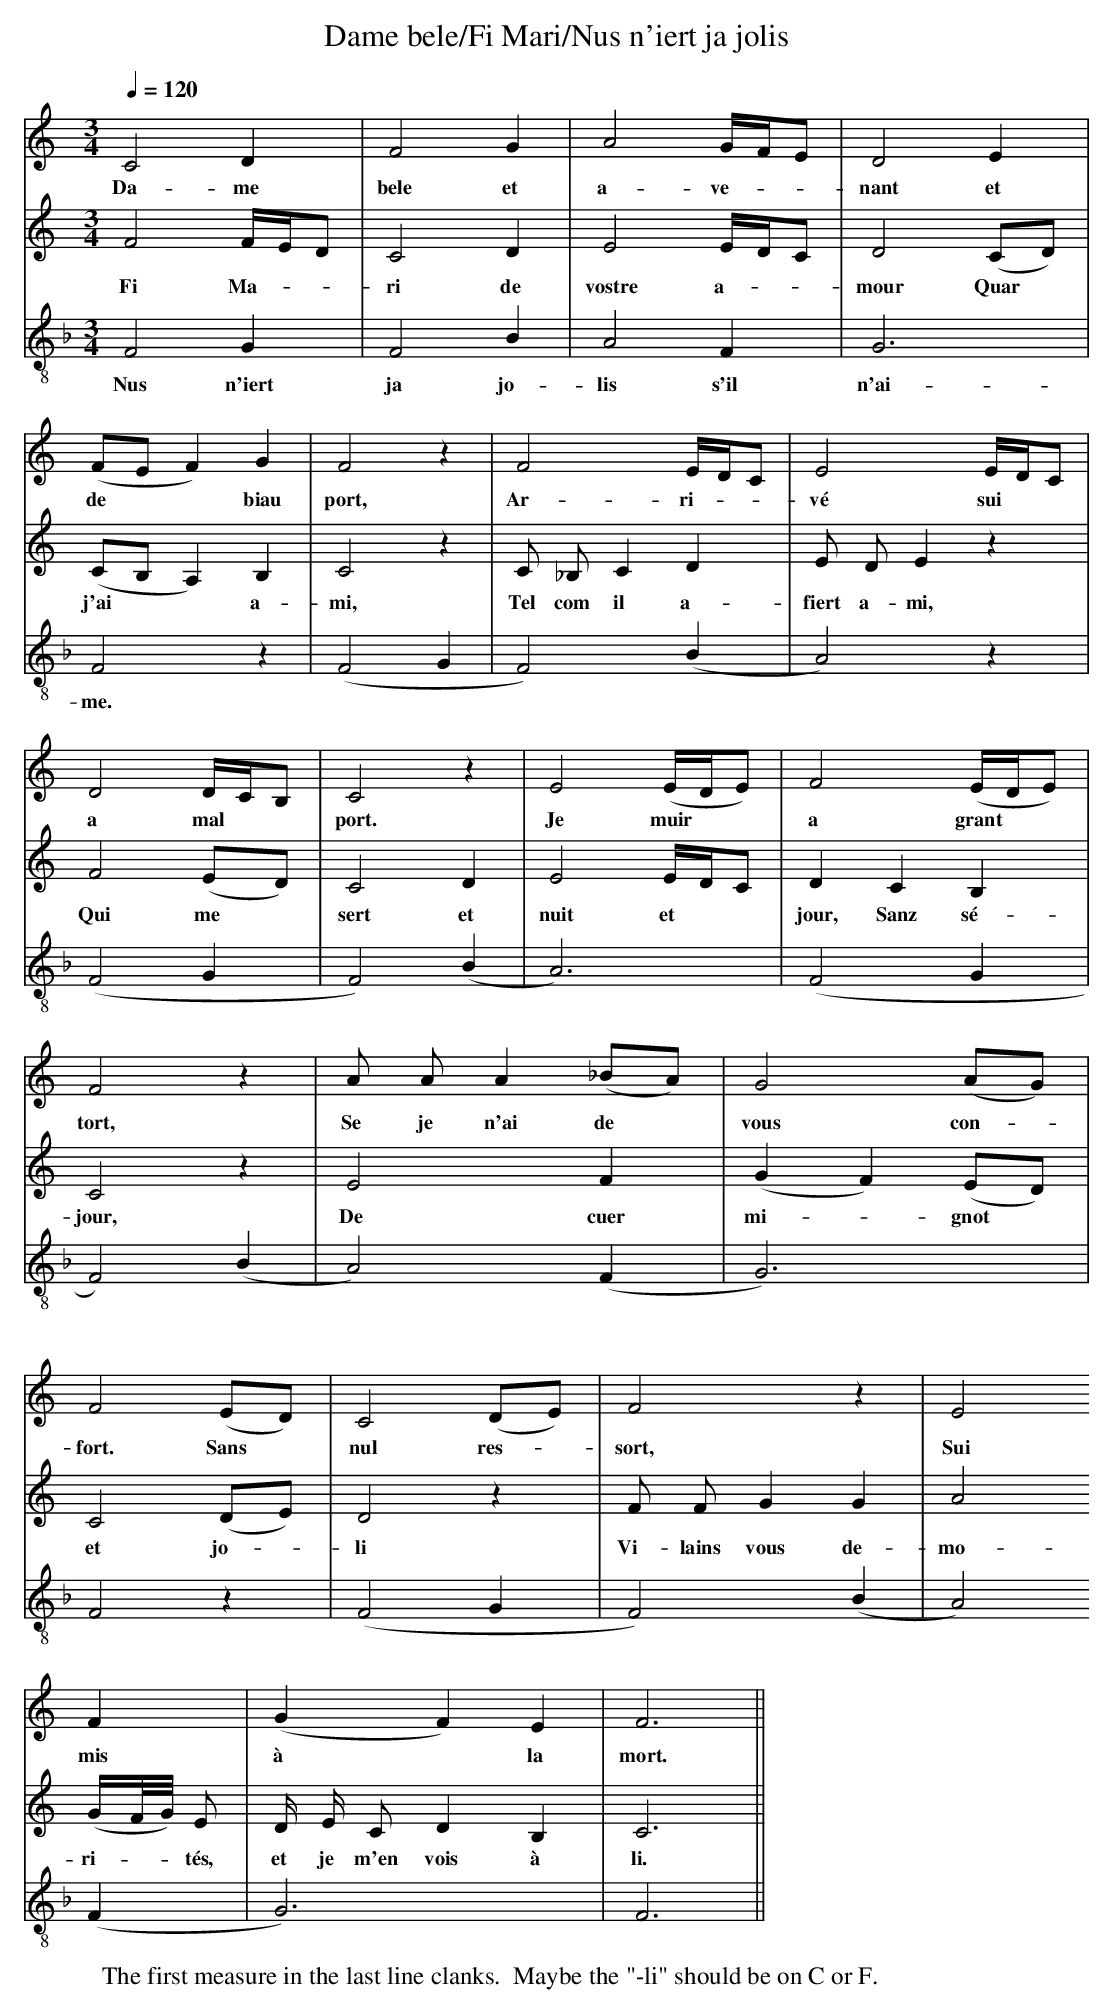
X:1
T:Dame bele/Fi Mari/Nus n'iert ja jolis
M:3/4
L:1/4
Q:1/4=120
K:F Lydian
V:1 clef=treble
V:2 clef=treble
V:3 clef=treble-8 middle=B,
[V:1]
   C2 D | F2  G | A2 G/4F/4E/ | D2  E |
w: Da-me bele et  a-   ve-**   nant et
(F/E/F) G |  F2 z| F2 E/4D/4C/ | E2 E/4D/4C/|
w:     de** biau port,  Ar-  ri-**    vé   sui**
   D2 D/4C/4B,/| C2 z| E2 (E/4D/4E/)| F2 (E/4D/4E/)|
w: a    mal**   port.  Je    muir**   a    grant**
    F2 z| A/  A/  A (_B/A/) | G2 (A/G/)|
w: tort,        Se je n'ai       de*   vous       con-
    F2 (E/D/)| C2 (D/E/)| F2 z | E2
w: fort.      Sans* nul       res-*sort,  Sui
    F |(GF) E | F3 ||
w: mis  à* la  mort.
[V:2]
   F2 F/4E/4D/|C2  D|  E2 E/4D/4C/ | D2
w: Fi   Ma-**  ri de vostre a-**    mour
(C/D/)|(C/B,/A,) B,| C2 z| C/  _B,/ C
w:    Quar*        j'ai**  a-  mi,         Tel com il
   D |E/ D/  E z | F2 (E/D/)| C2  D |
w: a-    fiert a-mi,    Qui       me*  sert et
    E2 E/4D/4C/ | D     C   B,| C2 z | E2
w: nuit  et**    jour, Sanz sé-jour,   De
    F |(GF)(E/D/) |C2 (D/E/)|D2 z| F/   F/    G
w: cuer mi-*      gnot* et        jo-* li          Vi-lains vous
   G | A2 (G/4F/8G/8) E/|D/4 E/4  C/    D   B,| C3||
w: de- mo-       ri-**    tés,  et je m'en vois  à   li.
[V:3][K:F]
   F,2   G, |F,2 B,|A,2  F, |G,3|F,2 z|
w: Nus n'iert ja jo-lis s'il n'ai-me.
(F,2G,|F,2)(B,|A,2)z|(F,2G,|F,2)(B,|
A,3)|(F,2G,|F,2)(B,|A,2)(F,|G,3)|F,2 z|
(F,2G,|F,2)(B,|A,2)(F,|G,3)|F,3||
W:The first measure in the last line clanks.  Maybe the "-li" should be on C or F.
